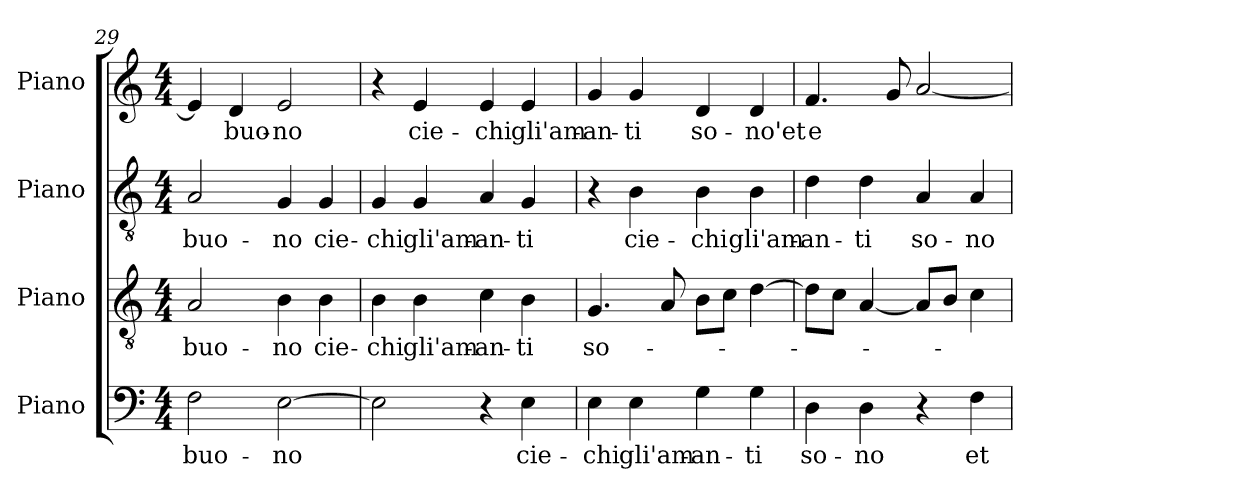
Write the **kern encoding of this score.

**kern	**text	**kern	**text	**kern	**text	**kern	**text
*part4	*part4	*part3	*part3	*part2	*part2	*part1	*part1
*staff4	*staff4	*staff3	*staff3	*staff2	*staff2	*staff1	*staff1
*I"Piano	*	*I"Piano	*	*I"Piano	*	*I"Piano	*
*I'Pno.	*	*I'Pno.	*	*I'Pno.	*	*I'Pno.	*
*clefF4	*	*clefGv2	*	*clefGv2	*	*clefG2	*
*	*	*ITrd7c12	*	*ITrd7c12	*	*	*
*k[]	*	*k[]	*	*k[]	*	*k[]	*
*C:	*	*C:	*	*C:	*	*C:	*
*M4/4	*	*M4/4	*	*M4/4	*	*M4/4	*
=29	=29	=29	=29	=29	=29	=29	=29
!	!LO:LY:b:color=#000000	!	!	!	!	!	!
!	!	!	!LO:LY:b:color=#000000	!	!	!	!
!	!	!	!	!	!LO:LY:b:color=#000000	!	!
2Fi\	buo-	2AAi/	buo-	2AAi/	buo-	4ei/]	.
!	!	!	!	!	!	!	!LO:LY:b:color=#000000
.	.	.	.	.	.	4di/	buo-
!	!LO:LY:b:color=#000000	!	!	!	!	!	!
!	!	!	!LO:LY:b:color=#000000	!	!	!	!
!	!	!	!	!	!LO:LY:b:color=#000000	!	!
!	!	!	!	!	!	!	!LO:LY:b:color=#000000
[2Ei\	-no	4BBi\	-no	4GGi/	-no	2ei/	-no
!	!	!	!LO:LY:b:color=#000000	!	!	!	!
!	!	!	!	!	!LO:LY:b:color=#000000	!	!
.	.	4BBi\	cie-	4GGi/	cie-	.	.
=30	=30	=30	=30	=30	=30	=30	=30
!	!	!	!LO:LY:b:color=#000000	!	!	!	!
!	!	!	!	!	!LO:LY:b:color=#000000	!	!
2Ei\]	.	4BBi\	-chi	4GGi/	-chi	4r	.
!	!	!	!LO:LY:b:color=#000000	!	!	!	!
!	!	!	!	!	!LO:LY:b:color=#000000	!	!
!	!	!	!	!	!	!	!LO:LY:b:color=#000000
.	.	4BBi\	gli'am-	4GGi/	gli'am-	4ei/	cie-
!	!	!	!LO:LY:b:color=#000000	!	!	!	!
!	!	!	!	!	!LO:LY:b:color=#000000	!	!
!	!	!	!	!	!	!	!LO:LY:b:color=#000000
4r	.	4Ci\	-an-	4AAi/	-an-	4ei/	-chi
!	!LO:LY:b:color=#000000	!	!	!	!	!	!
!	!	!	!LO:LY:b:color=#000000	!	!	!	!
!	!	!	!	!	!LO:LY:b:color=#000000	!	!
!	!	!	!	!	!	!	!LO:LY:b:color=#000000
4Ei\	cie-	4BBi\	-ti	4GGi/	-ti	4ei/	gli'am-
!!LO:LB:g=z
=31	=31	=31	=31	=31	=31	=31	=31
!	!LO:LY:b:color=#000000	!	!	!	!	!	!
!	!	!	!LO:LY:b:color=#000000	!	!	!	!
!	!	!	!	!	!	!	!LO:LY:b:color=#000000
4Ei\	-chi	4.GGi/	so-	4r	.	4gi/	-an-
!	!LO:LY:b:color=#000000	!	!	!	!	!	!
!	!	!	!	!	!LO:LY:b:color=#000000	!	!
!	!	!	!	!	!	!	!LO:LY:b:color=#000000
4Ei\	gli'am-	.	.	4BBi\	cie-	4gi/	-ti
.	.	8AAi/	.	.	.	.	.
!	!LO:LY:b:color=#000000	!	!	!	!	!	!
!	!	!	!	!	!LO:LY:b:color=#000000	!	!
!	!	!	!	!	!	!	!LO:LY:b:color=#000000
4Gi\	-an-	8BBi\L	.	4BBi\	-chi	4di/	so-
.	.	8Ci\J	.	.	.	.	.
!	!LO:LY:b:color=#000000	!	!	!	!	!	!
!	!	!	!	!	!LO:LY:b:color=#000000	!	!
!	!	!	!	!	!	!	!LO:LY:b:color=#000000
4Gi\	-ti	[4Di\	.	4BBi\	gli'am-	4di/	-no'et
=32	=32	=32	=32	=32	=32	=32	=32
!	!LO:LY:b:color=#000000	!	!	!	!	!	!
!	!	!	!	!	!LO:LY:b:color=#000000	!	!
!	!	!	!	!	!	!	!LO:LY:b:color=#000000
4Di\	so-	8Di\L]	.	4Di\	-an-	4.fi/	e
.	.	8Ci\J	.	.	.	.	.
!	!LO:LY:b:color=#000000	!	!	!	!	!	!
!	!	!	!	!	!LO:LY:b:color=#000000	!	!
4Di\	-no	[4AAi/	.	4Di\	-ti	.	.
.	.	.	.	.	.	8gi/	.
!	!	!	!	!	!LO:LY:b:color=#000000	!	!
4r	.	8AAi/L]	.	4AAi/	so-	[2ai/	.
.	.	8BBi/J	.	.	.	.	.
!	!LO:LY:b:color=#000000	!	!	!	!	!	!
!	!	!	!	!	!LO:LY:b:color=#000000	!	!
4Fi\	et	4Ci\	.	4AAi/	-no	.	.
=	=	=	=	=	=	=	=
*-	*-	*-	*-	*-	*-	*-	*-
